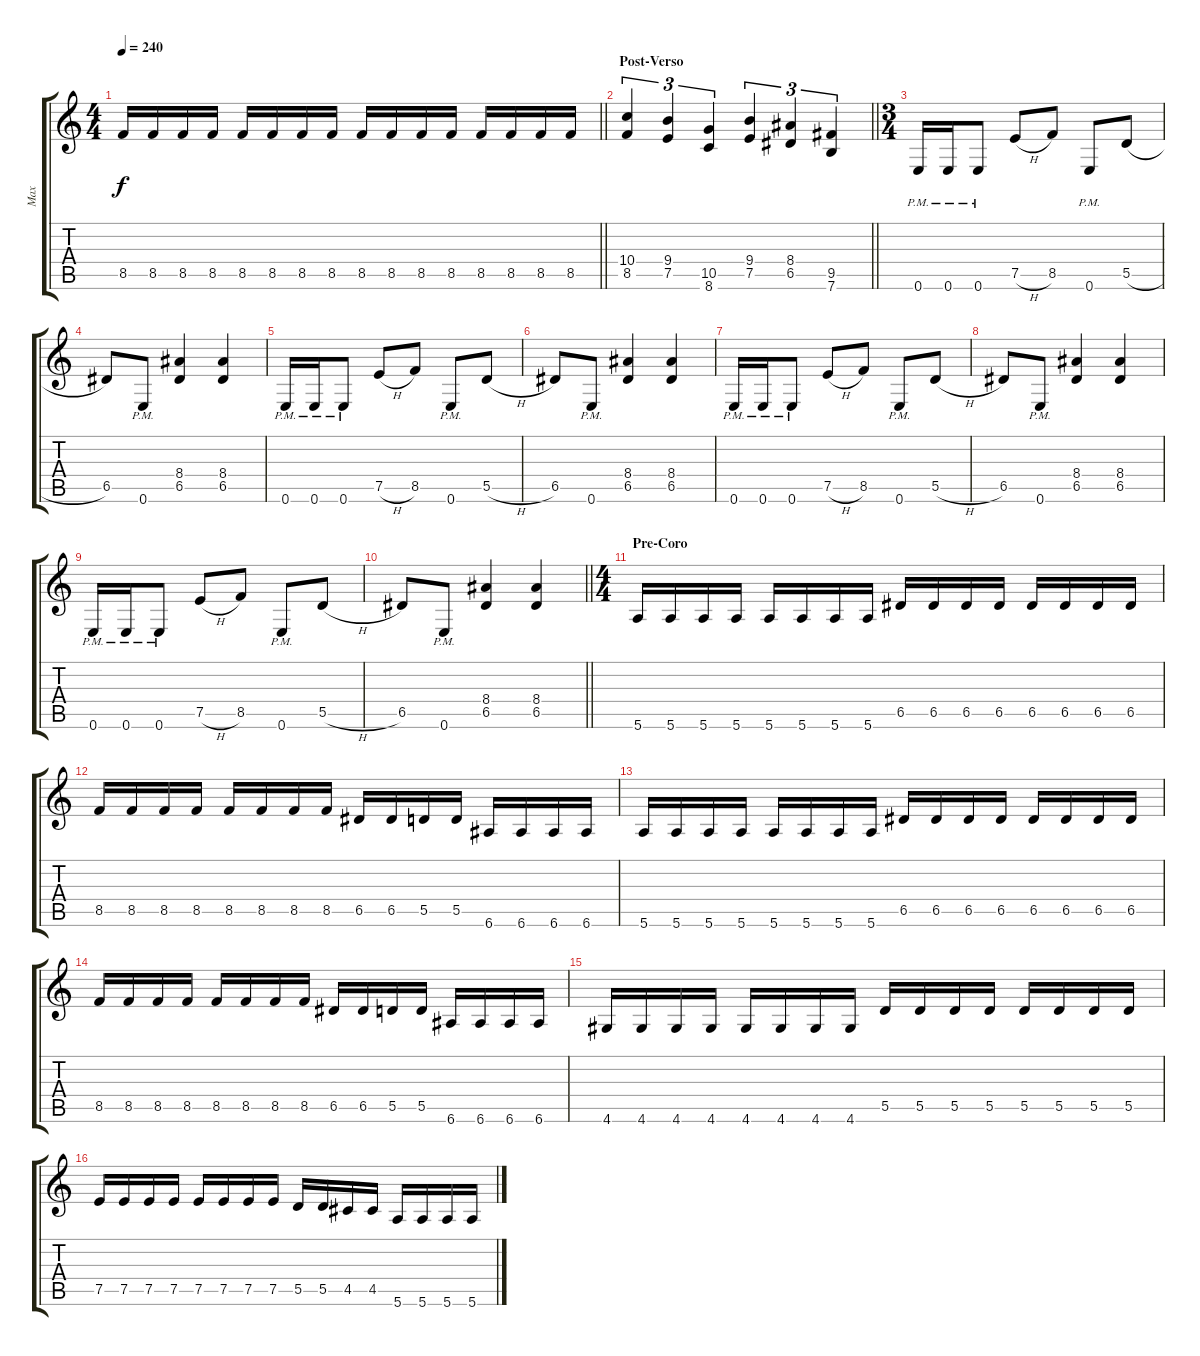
\track ("Max" "Max") {instrument distortionguitar}
\staff {score tabs}
\tuning (E4 B3 G3 D3 A2 E2) {hide}
\ts (4 4)
\tempo 240
\clef g2
\barLineRight lightlight
\ks c
8.5.16{dy f} 8.5.16 8.5.16 8.5.16 8.5.16 8.5.16 8.5.16 8.5.16 8.5.16 8.5.16 8.5.16 8.5.16 8.5.16 8.5.16 8.5.16 8.5.16 |
\section ("" "Post-Verso")
\barLineRight lightlight
(10.4 8.5).4{tu (3 2)} (9.4 7.5).4{tu (3 2)} (10.5 8.6).4{tu (3 2)} (9.4 7.5).4{tu (3 2)} (8.4 6.5).4{tu (3 2)} (9.5 7.6).4{tu (3 2)} |
\ts (3 4)
0.6{pm}.16 0.6{pm}.16 0.6{pm}.8 7.5{h}.8 8.5.8 0.6{pm}.8 5.5{h}.8 |
6.5.8 0.6{pm}.8 (8.4 6.5).4 (8.4 6.5).4 |
0.6{pm}.16 0.6{pm}.16 0.6{pm}.8 7.5{h}.8 8.5.8 0.6{pm}.8 5.5{h}.8 |
6.5.8 0.6{pm}.8 (8.4 6.5).4 (8.4 6.5).4 |
0.6{pm}.16 0.6{pm}.16 0.6{pm}.8 7.5{h}.8 8.5.8 0.6{pm}.8 5.5{h}.8 |
6.5.8 0.6{pm}.8 (8.4 6.5).4 (8.4 6.5).4 |
0.6{pm}.16 0.6{pm}.16 0.6{pm}.8 7.5{h}.8 8.5.8 0.6{pm}.8 5.5{h}.8 |
\barLineRight lightlight
6.5.8 0.6{pm}.8 (8.4 6.5).4 (8.4 6.5).4 |
\ts (4 4)
\section ("" "Pre-Coro")
5.6.16 5.6.16 5.6.16 5.6.16 5.6.16 5.6.16 5.6.16 5.6.16 6.5.16 6.5.16 6.5.16 6.5.16 6.5.16 6.5.16 6.5.16 6.5.16 |
8.5.16 8.5.16 8.5.16 8.5.16 8.5.16 8.5.16 8.5.16 8.5.16 6.5.16 6.5.16 5.5.16 5.5.16 6.6.16 6.6.16 6.6.16 6.6.16 |
5.6.16 5.6.16 5.6.16 5.6.16 5.6.16 5.6.16 5.6.16 5.6.16 6.5.16 6.5.16 6.5.16 6.5.16 6.5.16 6.5.16 6.5.16 6.5.16 |
8.5.16 8.5.16 8.5.16 8.5.16 8.5.16 8.5.16 8.5.16 8.5.16 6.5.16 6.5.16 5.5.16 5.5.16 6.6.16 6.6.16 6.6.16 6.6.16 |
4.6.16 4.6.16 4.6.16 4.6.16 4.6.16 4.6.16 4.6.16 4.6.16 5.5.16 5.5.16 5.5.16 5.5.16 5.5.16 5.5.16 5.5.16 5.5.16 |
7.5.16 7.5.16 7.5.16 7.5.16 7.5.16 7.5.16 7.5.16 7.5.16 5.5.16 5.5.16 4.5.16 4.5.16 5.6.16 5.6.16 5.6.16 5.6.16
